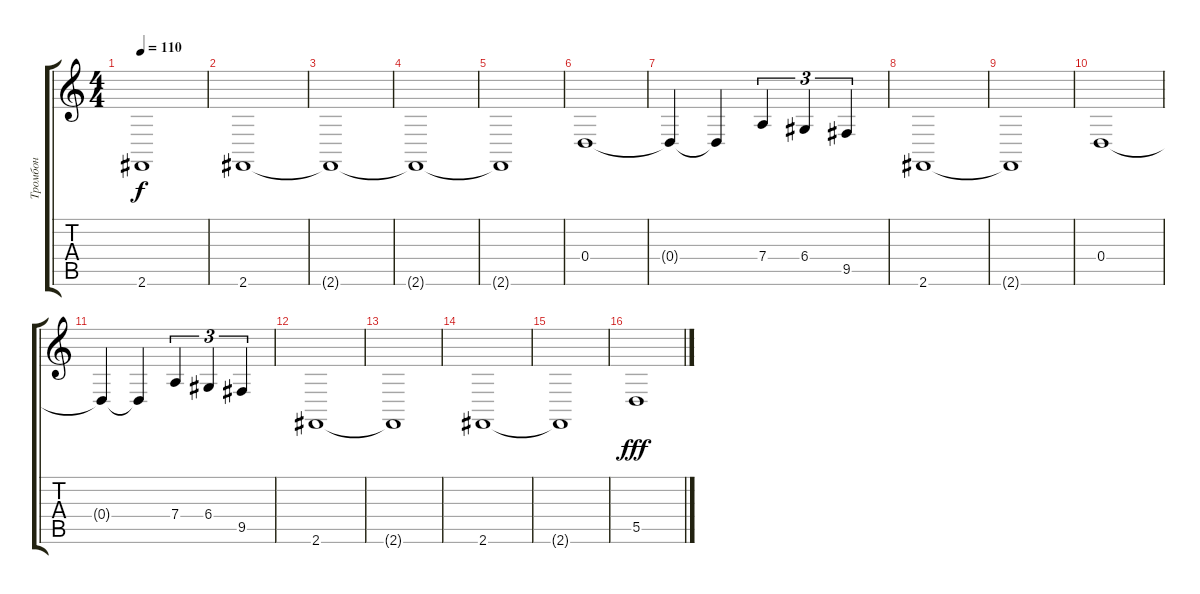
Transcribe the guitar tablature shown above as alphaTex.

\track ("Тромбон" "Тромбон") {instrument trombone}
\staff {score tabs}
\tuning (E4 B3 G3 D3 A2 E2) {hide}
\ts (4 4)
\tempo 110
\clef g2
\ks c
2.6{t}.1{dy f} |
2.6.1 |
2.6{t}.1 |
2.6{t}.1 |
2.6{t}.1 |
0.4.1 |
0.4{t}.4 0.4{t}.4 7.4.4{tu (3 2)} 6.4.4{tu (3 2)} 9.5.4{tu (3 2)} |
2.6.1 |
2.6{t}.1 |
0.4.1 |
0.4{t}.4 0.4{t}.4 7.4.4{tu (3 2)} 6.4.4{tu (3 2)} 9.5.4{tu (3 2)} |
2.6.1 |
2.6{t}.1 |
2.6.1 |
2.6{t}.1 |
5.5.1{dy fff}
